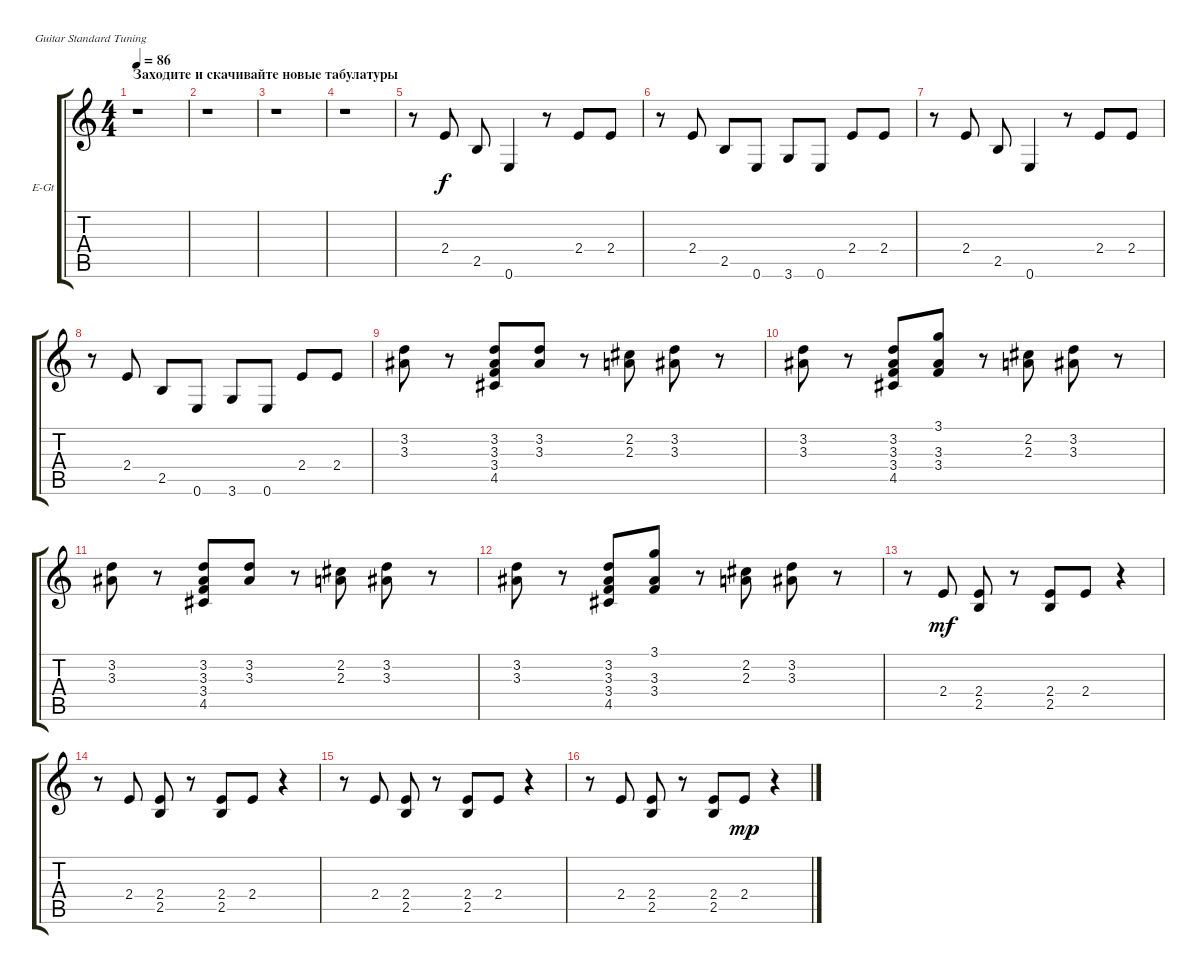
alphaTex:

\bracketExtendMode groupsimilarinstruments
\firstSystemTrackNameOrientation horizontal
\otherSystemsTrackNameOrientation horizontal
\track ("Гитара 1" "E-Gt") {instrument electricguitarclean}
\staff {score tabs}
\tuning (E4 B3 G3 D3 A2 E2)
\ts (4 4)
\section ("" "Заходите и скачивайте новые табулатуры")
\tempo 86
\clef g2
\ks c
r.1{dy f instrument electricguitarclean} |
r.1 |
r.1 |
r.1 |
r.8 2.4.8 2.5.8 0.6.4 r.8 2.4.8 2.4.8 |
r.8 2.4.8 2.5.8 0.6.8 3.6.8 0.6.8 2.4.8 2.4.8 |
r.8 2.4.8 2.5.8 0.6.4 r.8 2.4.8 2.4.8 |
r.8 2.4.8 2.5.8 0.6.8 3.6.8 0.6.8 2.4.8 2.4.8 |
(3.2 3.3).8 r.8 (3.2 3.3 3.4 4.5).8 (3.2 3.3).8 r.8 (2.2 2.3).8 (3.2 3.3).8 r.8 |
(3.2 3.3).8 r.8 (3.2 3.3 3.4 4.5).8 (3.1 3.3 3.4).8 r.8 (2.2 2.3).8 (3.2 3.3).8 r.8 |
(3.2 3.3).8 r.8 (3.2 3.3 3.4 4.5).8 (3.2 3.3).8 r.8 (2.2 2.3).8 (3.2 3.3).8 r.8 |
(3.2 3.3).8 r.8 (3.2 3.3 3.4 4.5).8 (3.1 3.3 3.4).8 r.8 (2.2 2.3).8 (3.2 3.3).8 r.8 |
r.8 2.4.8{dy mf} (2.4 2.5).8 r.8 (2.4 2.5).8 2.4.8 r.4 |
r.8 2.4.8 (2.4 2.5).8 r.8 (2.4 2.5).8 2.4.8 r.4 |
r.8 2.4.8 (2.4 2.5).8 r.8 (2.4 2.5).8 2.4.8 r.4 |
r.8 2.4.8 (2.4 2.5).8 r.8 (2.4 2.5).8 2.4.8{dy mp} r.4
